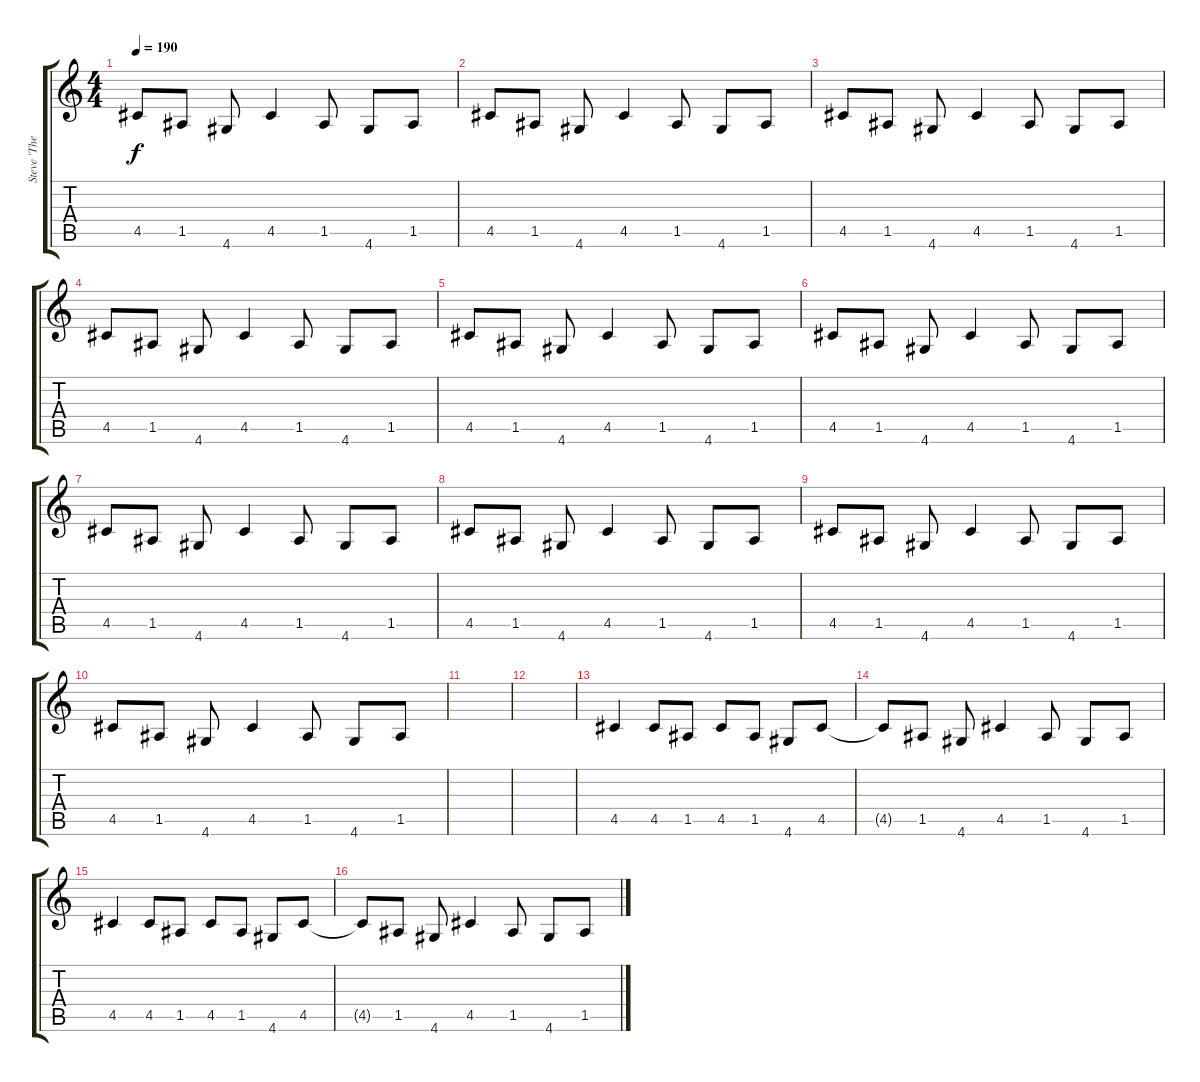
\track ("Steve 'The Colonel' Cropper" "Steve 'The") {instrument electricguitarmuted}
\staff {score tabs}
\tuning (E4 B3 G3 D3 A2 E2) {hide}
\ts (4 4)
\tempo 190
\clef g2
\ks c
4.5{t}.8{dy f} 1.5.8 4.6.8 4.5.4 1.5.8 4.6.8 1.5.8 |
4.5.8 1.5.8 4.6.8 4.5.4 1.5.8 4.6.8 1.5.8 |
4.5.8 1.5.8 4.6.8 4.5.4 1.5.8 4.6.8 1.5.8 |
4.5.8 1.5.8 4.6.8 4.5.4 1.5.8 4.6.8 1.5.8 |
4.5.8 1.5.8 4.6.8 4.5.4 1.5.8 4.6.8 1.5.8 |
4.5.8 1.5.8 4.6.8 4.5.4 1.5.8 4.6.8 1.5.8 |
4.5.8 1.5.8 4.6.8 4.5.4 1.5.8 4.6.8 1.5.8 |
4.5.8 1.5.8 4.6.8 4.5.4 1.5.8 4.6.8 1.5.8 |
4.5.8 1.5.8 4.6.8 4.5.4 1.5.8 4.6.8 1.5.8 |
4.5.8 1.5.8 4.6.8 4.5.4 1.5.8 4.6.8 1.5.8 |
|
|
4.5.4 4.5.8 1.5.8 4.5.8 1.5.8 4.6.8 4.5.8 |
4.5{t}.8 1.5.8 4.6.8 4.5.4 1.5.8 4.6.8 1.5.8 |
4.5.4 4.5.8 1.5.8 4.5.8 1.5.8 4.6.8 4.5.8 |
4.5{t}.8 1.5.8 4.6.8 4.5.4 1.5.8 4.6.8 1.5.8
